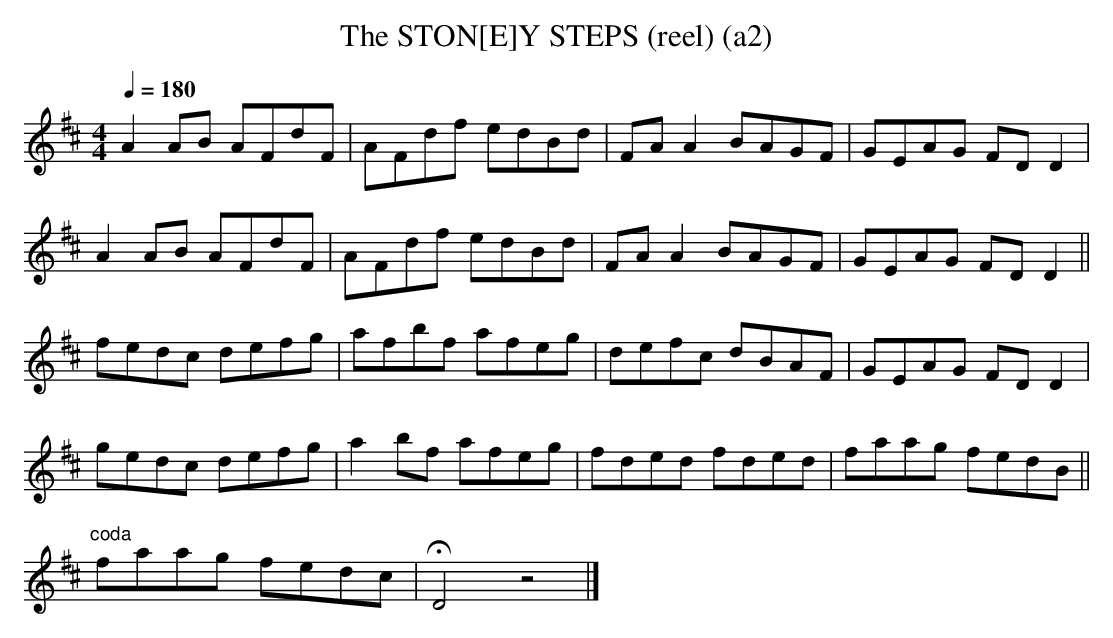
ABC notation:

X:1
T:STON[E]Y STEPS (reel) (a2), The
Q:1/4=180
L:1/8
M:4/4
K:D
A2AB AFdF|AFdf edBd|FAA2 BAGF|GEAG FDD2|
A2AB AFdF|AFdf edBd|FAA2 BAGF|GEAG FDD2||
fedc defg|afbf afeg|defc dBAF|GEAG FDD2|
gedc defg|a2bf afeg|fded fded|faag fedB||
"^coda" faag fedc|HD4z4|]
